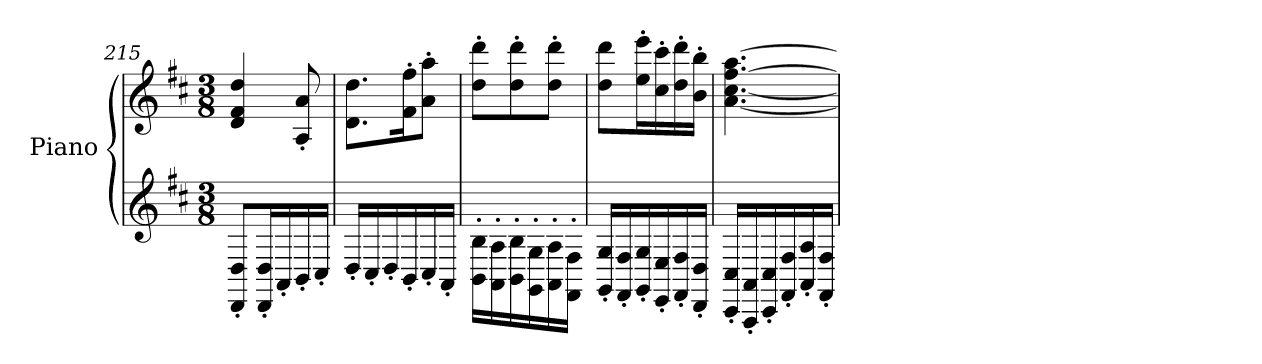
**kern	**kern
*part1	*part1
*staff2	*staff1
*I"Piano	*
*I'Pno.	*
*clefG2	*clefG2
*k[f#c#]	*k[f#c#]
*M3/8	*M3/8
=215	=215
8DD/' 8D/'L	4d/ 4f#/ 4dd/
16DD/' 16D/'L	.
16AA'/	.
16BB'/	8A/' 8a/'
16C#'/JJ	.
=216	=216
16D'/LL	8.d\ 8.dd\L
16C#'/	.
16D'/	.
16BB'/	16f#\' 16ff#\'K
16C#'/	8a\' 8aa\'J
16AA'/JJ	.
=217	=217
16BB\' 16B\'LL	8dd\' 8ddd\'L
16AA\' 16A\'	.
16BB\' 16B\'	8dd\' 8ddd\'
16GG\' 16G\'	.
16AA\' 16A\'	8dd\' 8ddd\'J
16FF#\' 16F#\'JJ	.
=218	=218
16GG/' 16G/'LL	8dd\ 8ddd\L
16FF#/' 16F#/'	.
16GG/' 16G/'	16ee\' 16eee\'L
16EE/' 16E/'	16cc#\' 16ccc#\'
16FF#/' 16F#/'	16dd\' 16ddd\'
16DD/' 16D/'JJ	16b\' 16bb\'JJ
=219	=219
16CC#/' 16C#/'LL	[4.a\ [4.cc#\ [4.ff#\ [4.aa\
16AAA/' 16AA/'	.
16CC#/' 16C#/'	.
16FF#/' 16F#/'	.
16AA/' 16A/'	.
16FF#/' 16F#/'JJ	.
=	=
*-	*-
